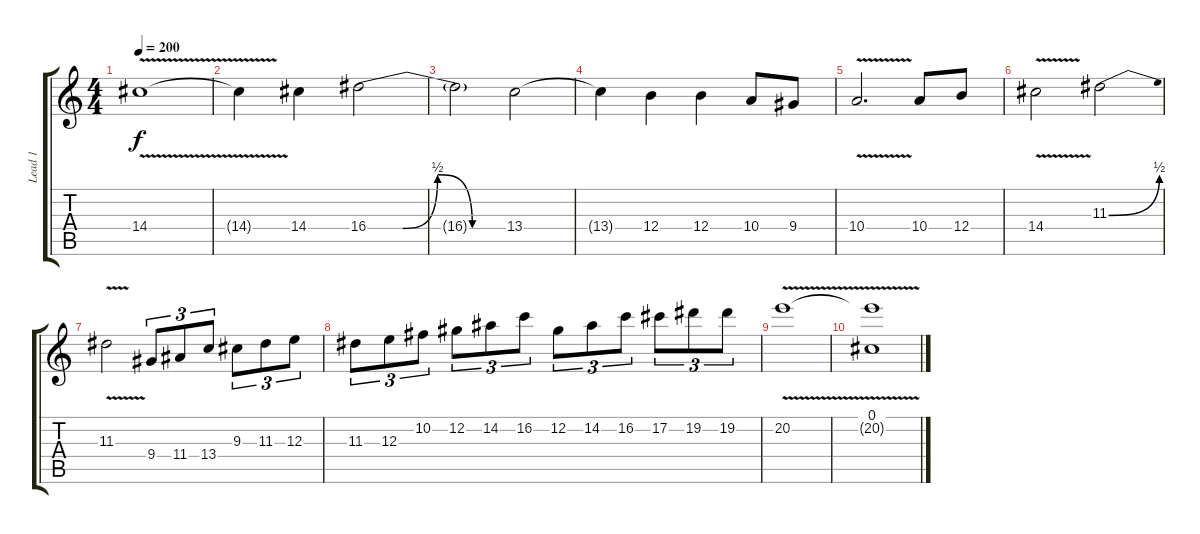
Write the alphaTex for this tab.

\track ("Lead 1" "Lead 1") {instrument distortionguitar}
\staff {score tabs}
\tuning (Db4 Ab3 E3 B2 Gb2 Db2) {hide}
\ts (4 4)
\tempo 200
\clef g2
\ks c
14.4{v}.1{dy f} |
14.4{t}.4 14.4.4 16.4{be (custom 0 0 15 0 30 2 45 0 60 0)}.2 |
16.4{t}.2 13.4.2 |
13.4{t}.4 12.4.4 12.4.4 10.4.8 9.4.8 |
10.4{v}.2{d} 10.4.8 12.4.8 |
14.4{v}.2 11.3{be (bend 0 0 60 2)}.2 |
11.3{v}.2 9.4.8{tu (3 2)} 11.4.8{tu (3 2)} 13.4.8{tu (3 2)} 9.3.8{tu (3 2)} 11.3.8{tu (3 2)} 12.3.8{tu (3 2)} |
11.3.8{tu (3 2)} 12.3.8{tu (3 2)} 10.2.8{tu (3 2)} 12.2.8{tu (3 2)} 14.2.8{tu (3 2)} 16.2.8{tu (3 2)} 12.2.8{tu (3 2)} 14.2.8{tu (3 2)} 16.2.8{tu (3 2)} 17.2.8{tu (3 2)} 19.2.8{tu (3 2)} 19.2.8{tu (3 2)} |
20.2{v}.1 |
(0.1 20.2{t}).1
